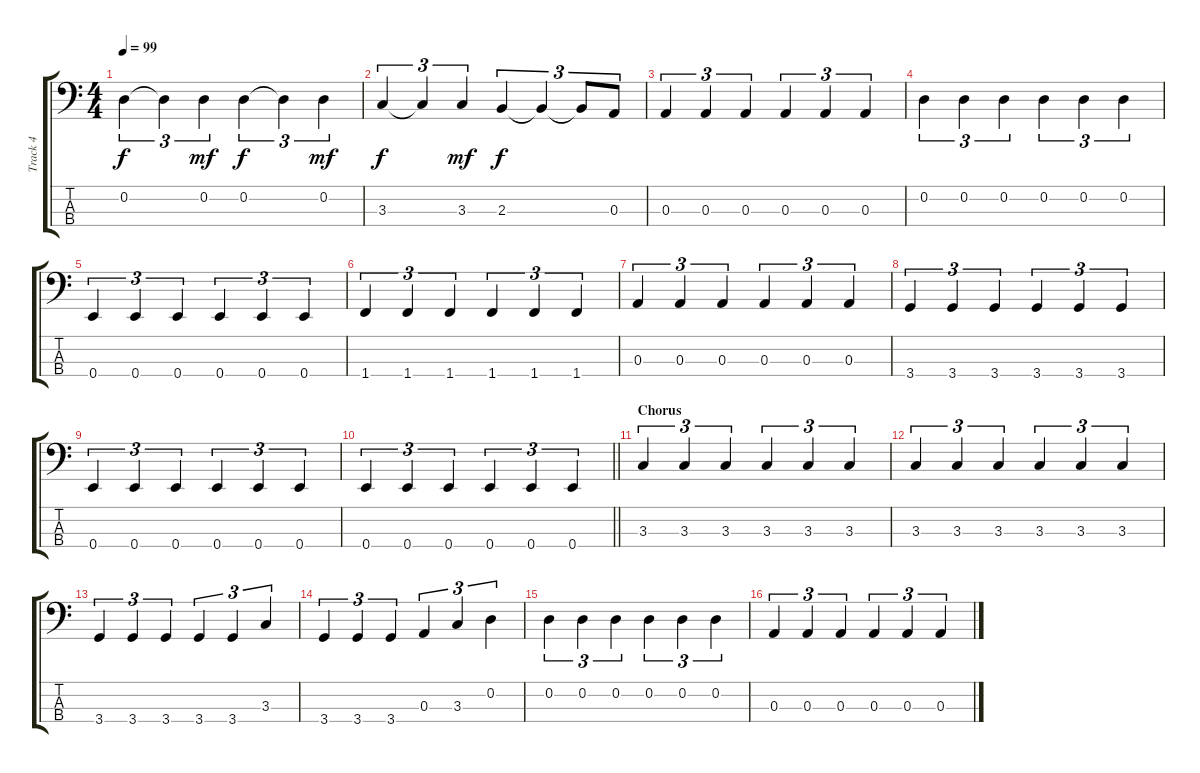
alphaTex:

\track ("Track 4" "Track 4") {instrument electricbassfinger}
\staff {score tabs}
\tuning (G2 D2 A1 E1) {hide}
\ts (4 4)
\tempo 99
\clef f4
\ks c
0.2.4{tu (3 2) dy f} 0.2{t}.4{tu (3 2)} 0.2.4{tu (3 2) dy mf} 0.2.4{tu (3 2) dy f} 0.2{t}.4{tu (3 2)} 0.2.4{tu (3 2) dy mf} |
3.3.4{tu (3 2) dy f} 3.3{t}.4{tu (3 2)} 3.3.4{tu (3 2) dy mf} 2.3.4{tu (3 2) dy f} 2.3{t}.4{tu (3 2)} 2.3{t}.8{tu (3 2)} 0.3.8{tu (3 2)} |
0.3.4{tu (3 2)} 0.3.4{tu (3 2)} 0.3.4{tu (3 2)} 0.3.4{tu (3 2)} 0.3.4{tu (3 2)} 0.3.4{tu (3 2)} |
0.2.4{tu (3 2)} 0.2.4{tu (3 2)} 0.2.4{tu (3 2)} 0.2.4{tu (3 2)} 0.2.4{tu (3 2)} 0.2.4{tu (3 2)} |
0.4.4{tu (3 2)} 0.4.4{tu (3 2)} 0.4.4{tu (3 2)} 0.4.4{tu (3 2)} 0.4.4{tu (3 2)} 0.4.4{tu (3 2)} |
1.4.4{tu (3 2)} 1.4.4{tu (3 2)} 1.4.4{tu (3 2)} 1.4.4{tu (3 2)} 1.4.4{tu (3 2)} 1.4.4{tu (3 2)} |
0.3.4{tu (3 2)} 0.3.4{tu (3 2)} 0.3.4{tu (3 2)} 0.3.4{tu (3 2)} 0.3.4{tu (3 2)} 0.3.4{tu (3 2)} |
3.4.4{tu (3 2)} 3.4.4{tu (3 2)} 3.4.4{tu (3 2)} 3.4.4{tu (3 2)} 3.4.4{tu (3 2)} 3.4.4{tu (3 2)} |
0.4.4{tu (3 2)} 0.4.4{tu (3 2)} 0.4.4{tu (3 2)} 0.4.4{tu (3 2)} 0.4.4{tu (3 2)} 0.4.4{tu (3 2)} |
\barLineRight lightlight
0.4.4{tu (3 2)} 0.4.4{tu (3 2)} 0.4.4{tu (3 2)} 0.4.4{tu (3 2)} 0.4.4{tu (3 2)} 0.4.4{tu (3 2)} |
\section ("" "Chorus")
3.3.4{tu (3 2)} 3.3.4{tu (3 2)} 3.3.4{tu (3 2)} 3.3.4{tu (3 2)} 3.3.4{tu (3 2)} 3.3.4{tu (3 2)} |
3.3.4{tu (3 2)} 3.3.4{tu (3 2)} 3.3.4{tu (3 2)} 3.3.4{tu (3 2)} 3.3.4{tu (3 2)} 3.3.4{tu (3 2)} |
3.4.4{tu (3 2)} 3.4.4{tu (3 2)} 3.4.4{tu (3 2)} 3.4.4{tu (3 2)} 3.4.4{tu (3 2)} 3.3.4{tu (3 2)} |
3.4.4{tu (3 2)} 3.4.4{tu (3 2)} 3.4.4{tu (3 2)} 0.3.4{tu (3 2)} 3.3.4{tu (3 2)} 0.2.4{tu (3 2)} |
0.2.4{tu (3 2)} 0.2.4{tu (3 2)} 0.2.4{tu (3 2)} 0.2.4{tu (3 2)} 0.2.4{tu (3 2)} 0.2.4{tu (3 2)} |
0.3.4{tu (3 2)} 0.3.4{tu (3 2)} 0.3.4{tu (3 2)} 0.3.4{tu (3 2)} 0.3.4{tu (3 2)} 0.3.4{tu (3 2)}
